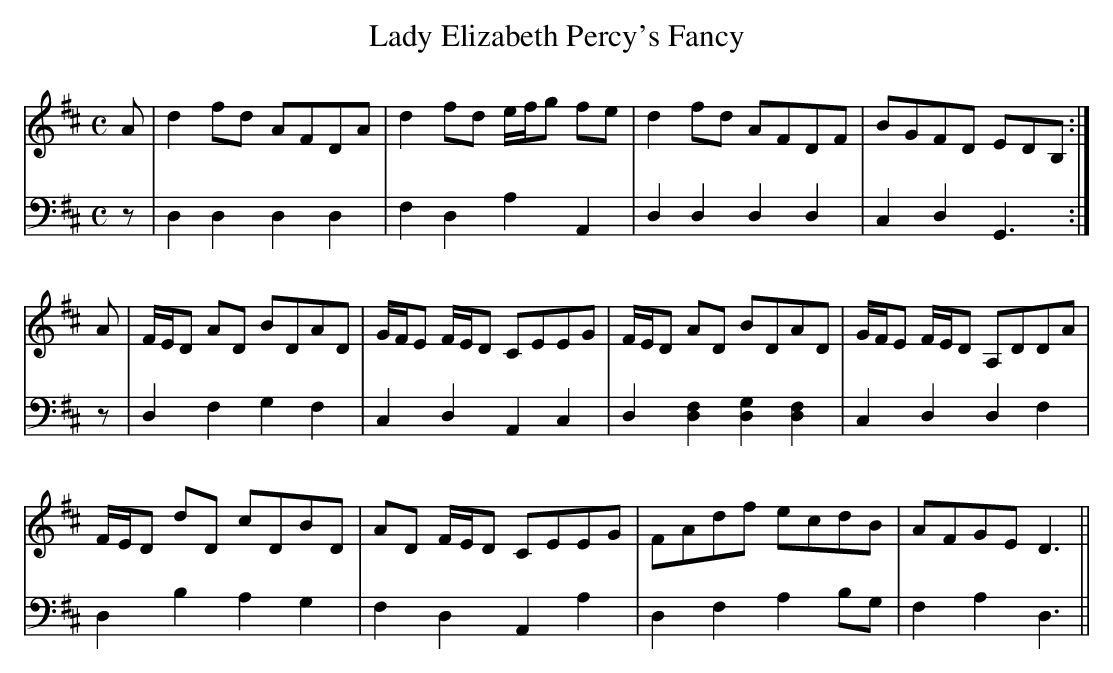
X:1
T:Lady Elizabeth Percy's Fancy
M:C
L:1/8
K:D
V:1
A|d2 fd AFDA|d2 fd e/f/g fe|d2 fd AFDF|BGFD EDB,:|
A|F/E/D AD BDAD|G/F/E F/E/D CEEG|F/E/D AD BDAD|G/F/E F/E/D A,DDA|
F/E/D dD cDBD|AD F/E/D CEEG|FAdf ecdB|AFGE D3||
V:2 clef = bass
z|D,2D,2D,2D,2|F,2D,2A,2A,,2|D,2D,2D,2D,2|C,2D,2G,,3:|
z|D,2F,2G,2F,2|C,2D,2A,,2C,2|D,2[D,2F,2][D,2G,2][D,2F,2]|C,2D,2D,2F,2|
D,2B,2A,2G,2|F,2D,2A,,2A,2|D,2F,2A,2 B,G,|F,2A,2D,3||
